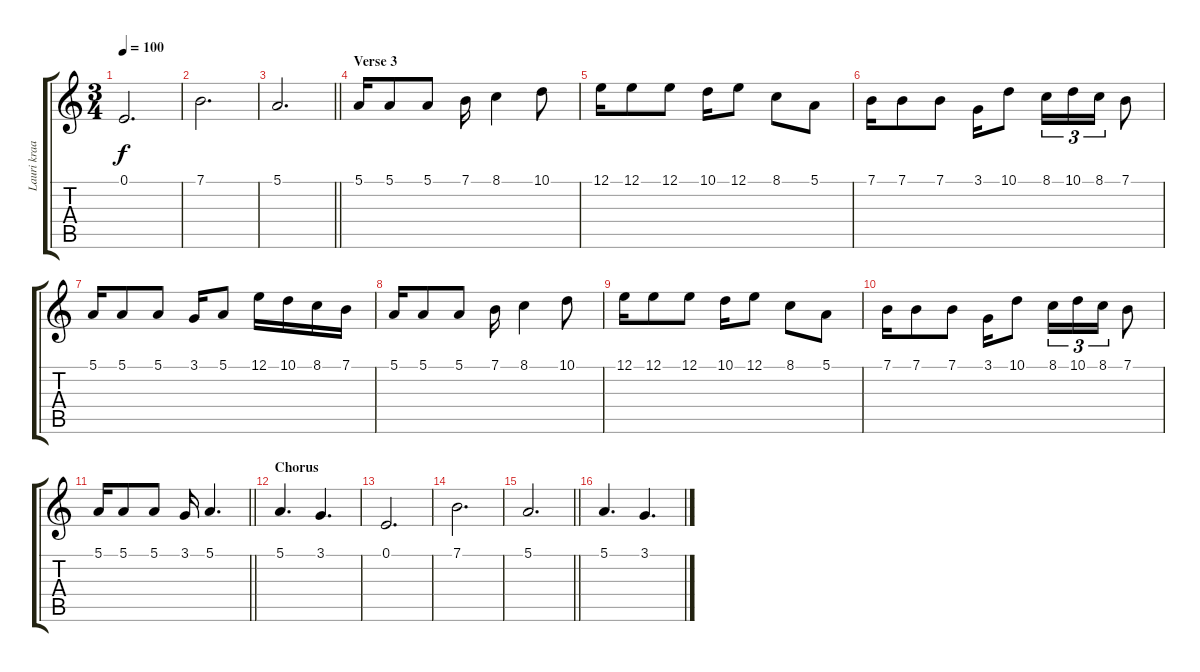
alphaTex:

\track ("Lauri kraam" "Lauri kraa") {instrument bagpipe}
\staff {score tabs}
\tuning (E4 B3 G3 D3 A2 E2) {hide}
\ts (3 4)
\tempo 100
\clef g2
\ks c
0.1.2{d dy f} |
7.1.2{d} |
\barLineRight lightlight
5.1.2{d} |
\section ("" "Verse 3")
5.1.16 5.1.8 5.1.8 7.1.16 8.1.4 10.1.8 |
12.1.16 12.1.8 12.1.8 10.1.16 12.1.8 8.1.8 5.1.8 |
7.1.16 7.1.8 7.1.8 3.1.16 10.1.8 8.1.16{tu (3 2)} 10.1.16{tu (3 2)} 8.1.16{tu (3 2)} 7.1.8 |
5.1.16 5.1.8 5.1.8 3.1.16 5.1.8 12.1.16 10.1.16 8.1.16 7.1.16 |
5.1.16 5.1.8 5.1.8 7.1.16 8.1.4 10.1.8 |
12.1.16 12.1.8 12.1.8 10.1.16 12.1.8 8.1.8 5.1.8 |
7.1.16 7.1.8 7.1.8 3.1.16 10.1.8 8.1.16{tu (3 2)} 10.1.16{tu (3 2)} 8.1.16{tu (3 2)} 7.1.8 |
\barLineRight lightlight
5.1.16 5.1.8 5.1.8 3.1.16 5.1.4{d} |
\section ("" "Chorus")
5.1.4{d} 3.1.4{d} |
0.1.2{d} |
7.1.2{d} |
\barLineRight lightlight
5.1.2{d} |
5.1.4{d} 3.1.4{d}
